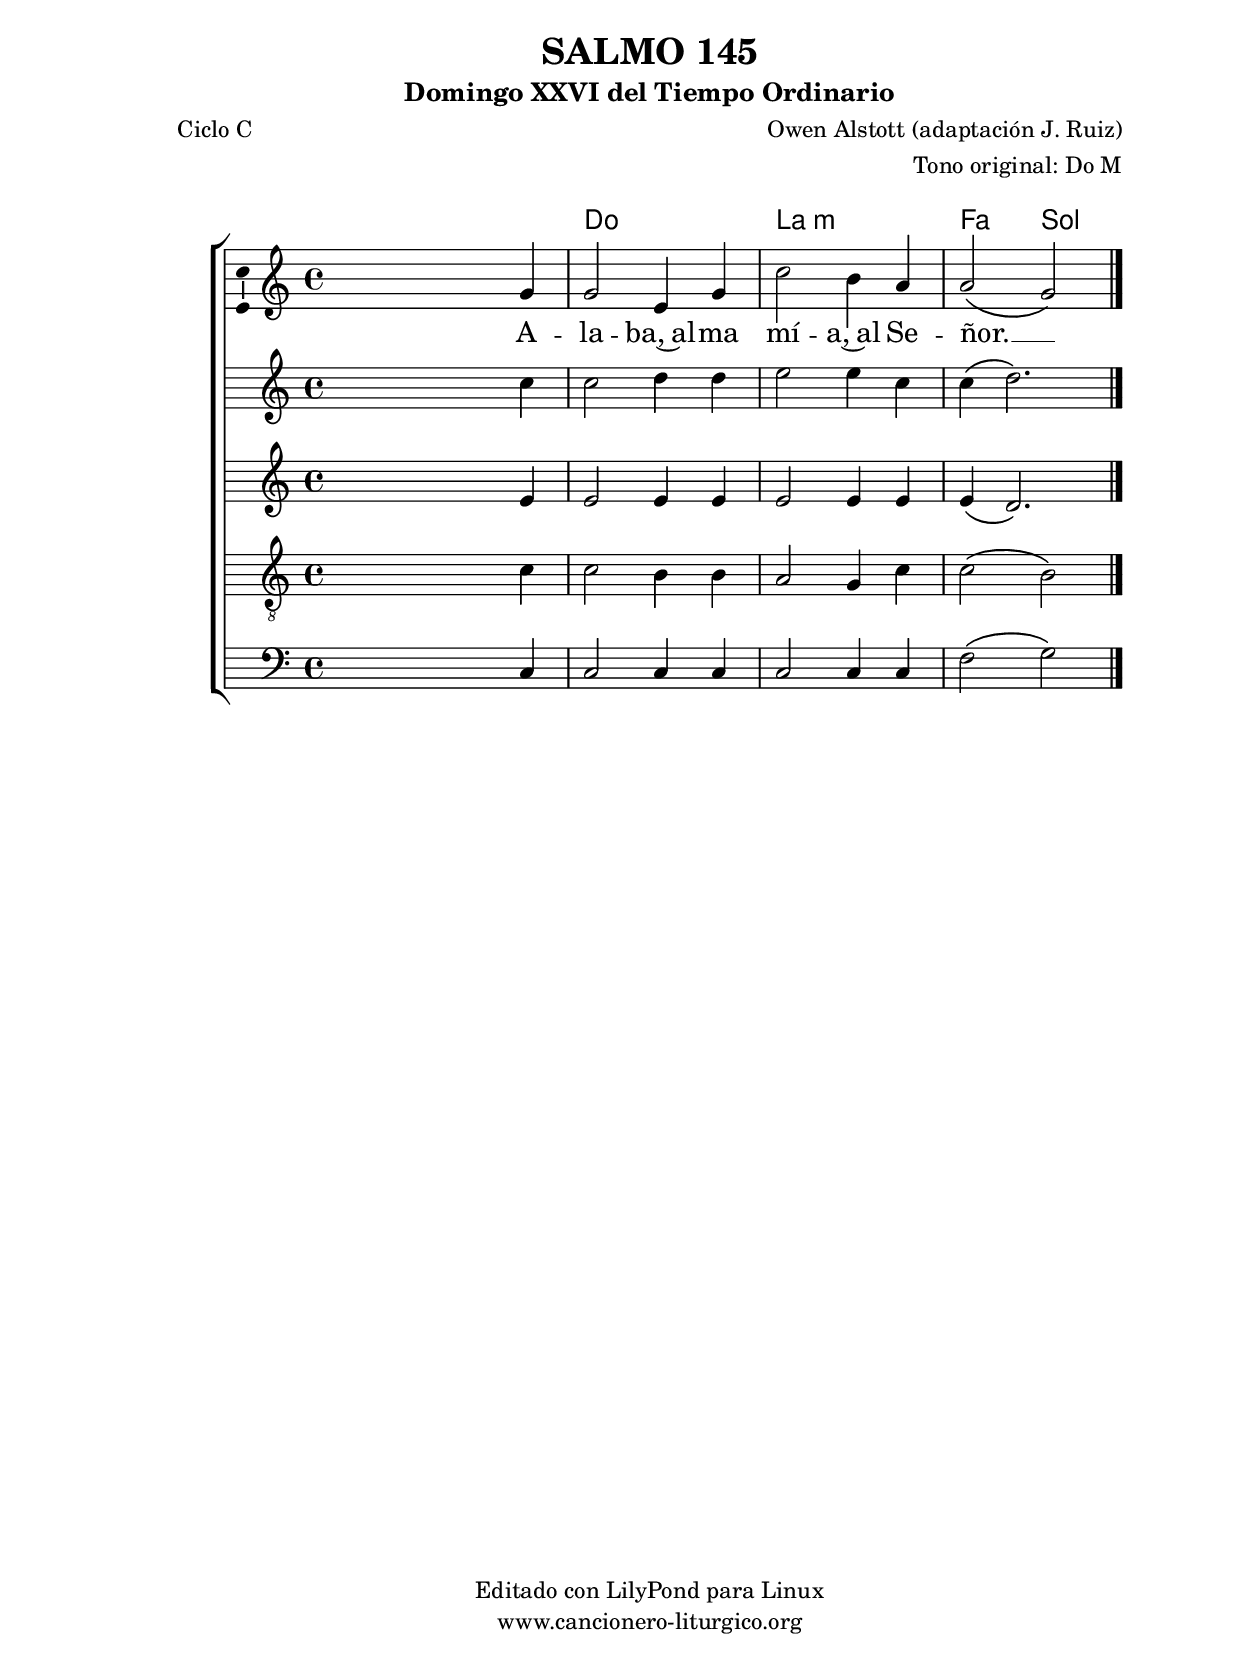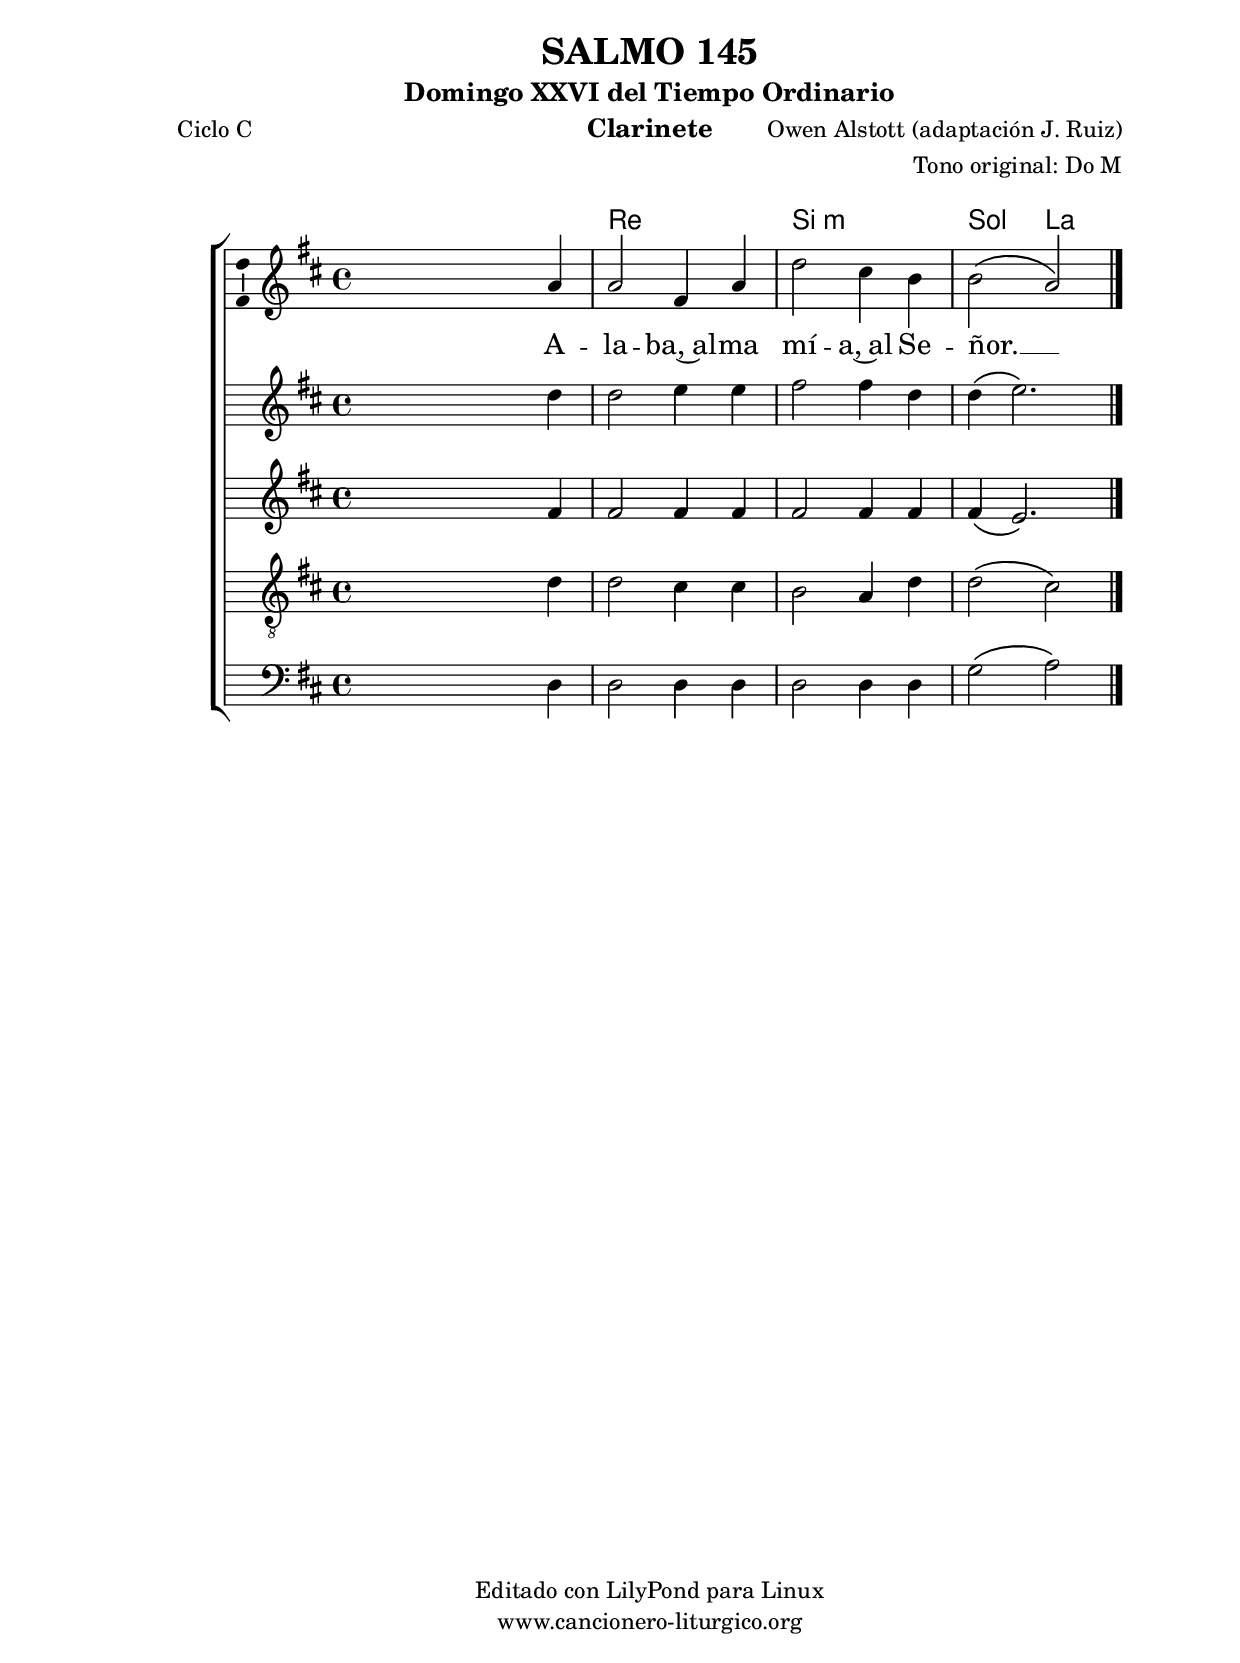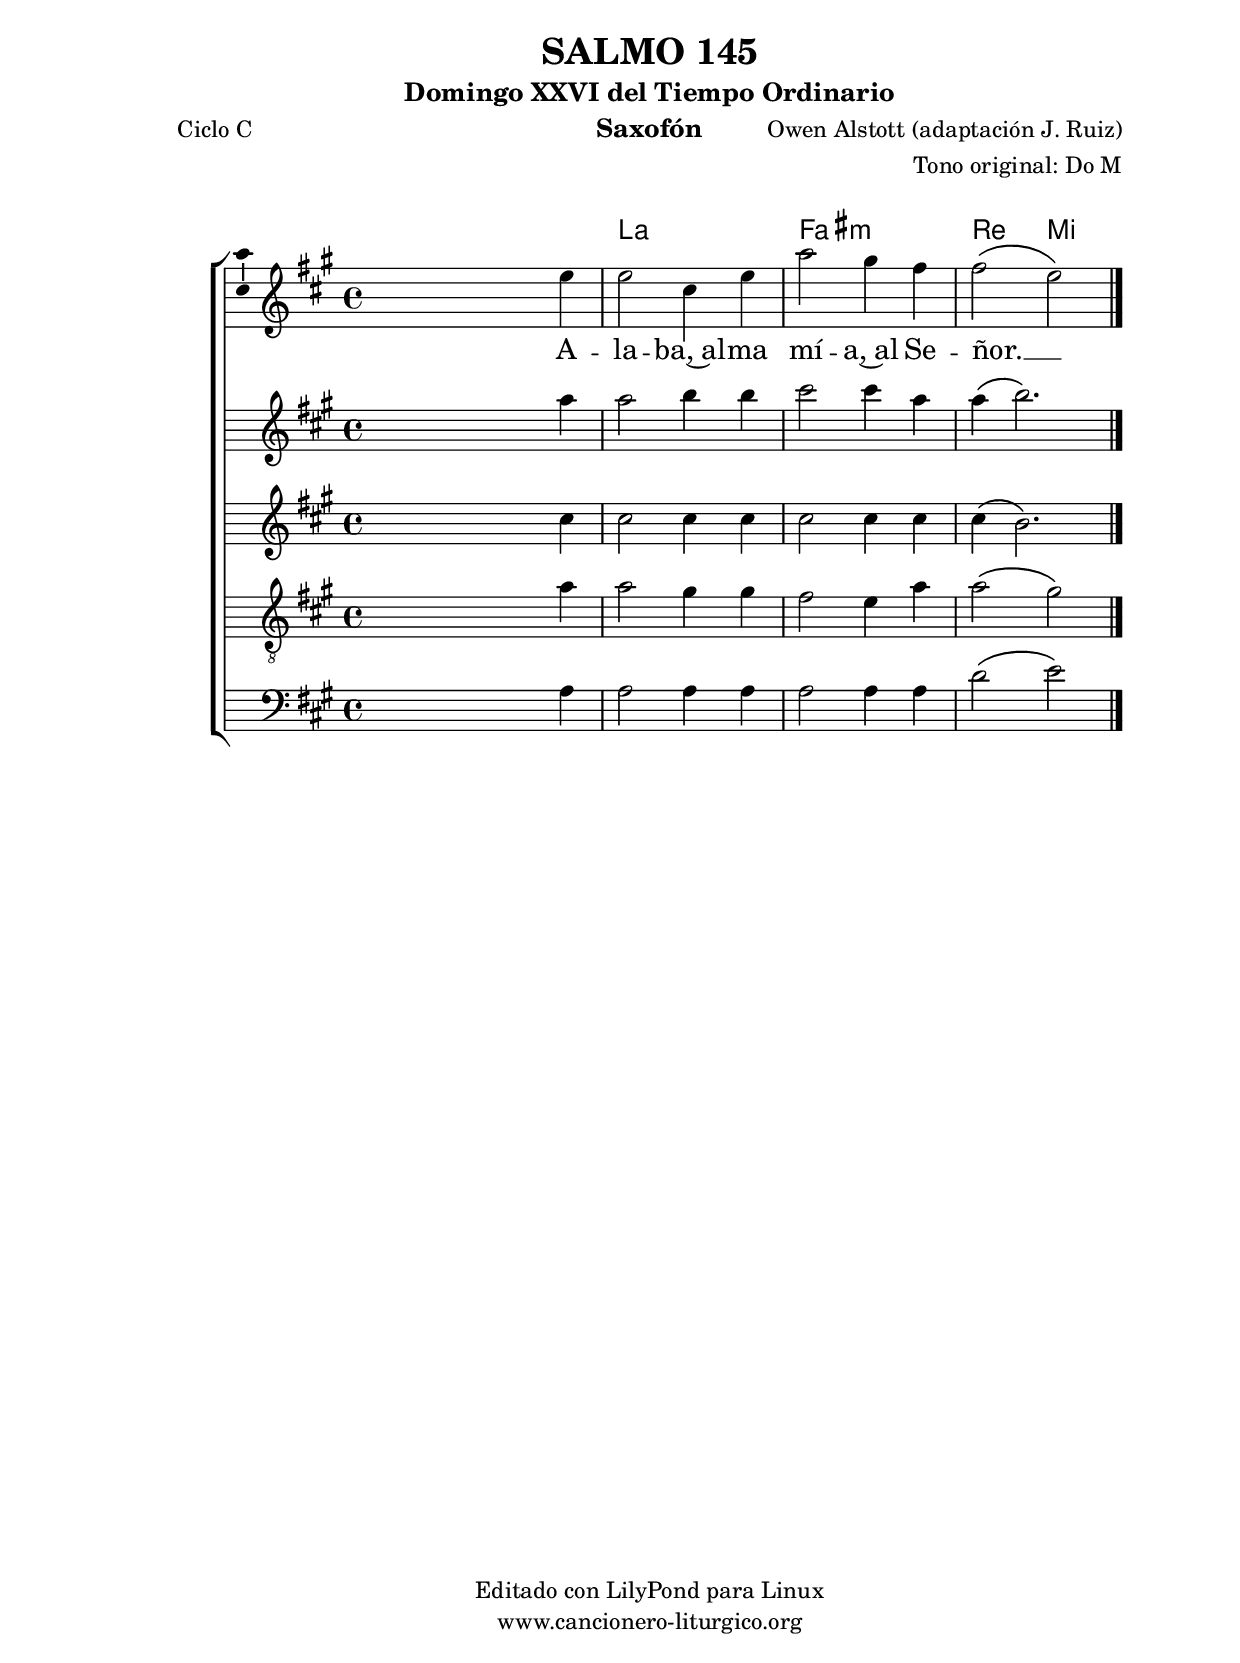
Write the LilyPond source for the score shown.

%
%para convertir .midi en .wav:
%timidity filename.midi -Ow -o finename.wav
%
%
%Para convertir de .wav a .mp3:
%lame -h -m j filename.wav
%
%
%para escuchar el midi:
%timidity nombrefichero.midi
%


%versión de lilypond para la que se ha escrito esta partitura:
\version "2.16.0"

	%Tamaño papel
	#(set-default-paper-size "a4")
	%Tamaño partitura
	#(set-global-staff-size 20)
	%No responde al pulsar sobre una nota
	#(ly:set-option 'point-and-click #f)

%parámetros del encabezamiento:
\header {
	title = "SALMO 145"
	subtitle = "Domingo XXVI del Tiempo Ordinario"
	composer = "Owen Alstott (adaptación J. Ruiz)"
	poet = "Ciclo C"
	meter = ""
	arranger = "Tono original: Do M"
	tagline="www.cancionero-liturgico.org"
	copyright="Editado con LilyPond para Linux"
	tiempo = "Ordinario"
	usos = "Salmo"
	letra = "Alaba, alma mía, al Señor."
	}

%parámetros asociados al papel:
\paper  {
	oddHeaderMarkup = \markup {\fill-line { \on-the-fly #not-first-page \fromproperty #'header:title \on-the-fly #not-first-page \fromproperty #'header:composer }}
	evenHeaderMarkup = \markup {\fill-line { \fromproperty #'header:composer \fromproperty #'header:title }}
	#(set-paper-size "a4")
	print-page-number = ##f
	first-page-number = 1
	print-first-page-number = ##f
%	head-separation = 3.0 \cm
	top-margin = 2.0 \cm
	bottom-margin = 0.5\cm
%%%	bottom-margin = -1.0\cm
	left-margin = 3.0 \cm
	line-width = 16.0 \cm 
	indent = 8\mm
	interscoreline = 2.\mm
	between-system-space = 15\mm
%	para que las partituras no llenen la hoja:
	ragged-bottom = ##t
%	idem para la última hoja:
	ragged-last-bottom = ##f
%	para que las partituras llenen el ancho del papel:
	ragged-last = ##f
	after-title-space = 2.5 \cm
%page-count=1
%system-count=8

	%Flexible Vertical Spacing
%	markup-markup-spacing =
%	#'((basic-distance . 15) (minimum-distance . 15) (padding . 3))
	markup-system-spacing =
	#'((basic-distance . 15) (minimum-distance . 15) (padding . 3))
	system-system-spacing =
	#'((basic-distance . 15) (minimum-distance . 15) (padding . 3))
	score-system-spacing =
	#'((basic-distance . 15) (minimum-distance . 15) (padding . 5))
%	top-system-spacing = % header
%	#'((basic-distance . 8) (minimum-distance . 0) (padding . 3))
%	top-markup-spacing =
%	#'((basic-distance . 20) (minimum-distance . 20) (padding . 3))
	last-bottom-spacing = % footer
	#'((basic-distance . 5) (minimum-distance . 5) (padding . 3))
%	score-markup-spacing =
%	#'((basic-distance . 16) (minimum-distance . 13) (padding . 3))

	}


%parámetros que afectan a toda la partitura:
global =  {
	%clave de sol (G):
	\clef G
	%armadura:
%	\transpose e f
	\key c \major
	\tempo 4=100
	\set Score.tempoHideNote = ##t
	}


acordes = {
	\italianChords
	\chordmode {
%	\transpose e f
{

s1 c1 a:m f2 g

	}
	}
}


melodia = 
%	\transpose e f
{
	\relative c''{

\time 4/4

s2. g4
g2 e4 g
c2 b4 a
a2 \(g\)

	\bar "|."
	}
	}


melodiadisc = 
%	\transpose e f
{
	\relative c''{
	\time 4/4

s2. c4
c2  d4 d
e2 e4 c
c4 \(d2.\)

	\bar "|."
	}
	}

melodiados = 
%	\transpose e f
{
	\relative c'{
	\time 4/4

s2. e4
e2 e4 e
e2 e4 e
e4 \(d2.\)

	\bar "|."
	}
	}


melodiatres = 
%	\transpose e f
{
	\relative c'{

%clave de fa (F):
%\clef F
\clef "G_8"

	\time 4/4

s2. c4
c2 b4 b
a2 g4 c
c2 \(b\)

	\bar "|."
	}
	}

melodiacuatro = 
%	\transpose e f
{
	\relative c{

%clave de fa (F):
\clef F

	\time 4/4

s2. c4
c2 c4 c
c2 c4 c
f2 \(g\)

	\bar "|."
	}
	}


texto = \lyricmode {
A -- la -- ba,~al -- ma mí -- a,~al Se -- ñor. __ _
	}


acordesStaff = \context ChordNames = acordesStaff <<
	\set chordChanges = ##t
	\acordes
	>>


vozStaff = \context Voice = vozStaff
\with {\consists "Ambitus_engraver"}
<<
%	\set Staff.instrumentName = ""
%	\set Staff.shortInstrumentName = ""
%	\set Staff.midiInstrument = #"clarinet"
%	\set Staff.midiInstrument = #"cello"
%	\set Staff.midiInstrument = #"flute"
	\set Staff.midiInstrument = #"electric guitar (jazz)"
%	\set Staff.midiInstrument = #"english horn"
%	\set Staff.midiInstrument = #"violin"
%	\set Staff.midiInstrument = #"glockenspiel"
	\set Staff.midiMinimumVolume = #0.7
	\set Staff.midiMaximumVolume = #0.9
	\global
	\melodia
	>>

vozdiscStaff = \context Voice = vozdiscStaff
<<
%	\set Staff.instrumentName = "Saxofón"
%	\set Staff.shortInstrumentName = "S"
	\override Staff.StaffSymbol #'staff-space = #(magstep -0.35)
	\set Staff.midiInstrument = #"violin"
	\set Staff.midiMinimumVolume = #0.4
	\set Staff.midiMaximumVolume = #0.5
%Cambio tono para saxofón (DESDE tono de clarinete)
%El segundo comando escribe la partitura en el tono del saxofón
%El primer comando hace que el fichero midi, a pesar de lo anterior, suene en el mismo tono que el resto de la partitura
%%%%%\transposition f'
%%%%%\transpose d a,
{
	\global
	\melodiadisc
}
	>>

vozdosStaff = \context Voice = vozdosStaff
<<
%	\set Staff.instrumentName = "Clarinete 1"
%	\set Staff.shortInstrumentName = "C1"
	\override Staff.StaffSymbol #'staff-space = #(magstep -0.35)
	\set Staff.midiInstrument = #"english horn"
	\set Staff.midiMinimumVolume = #0.4
	\set Staff.midiMaximumVolume = #0.5
	\global
	\melodiados
	>>

voztresStaff = \context Voice = voztresStaff
<<
%	\set Staff.instrumentName = "Clarinete 2"
%	\set Staff.shortInstrumentName = "C2"
	\override Staff.StaffSymbol #'staff-space = #(magstep -0.35)
	\set Staff.midiInstrument = #"violin"
	\set Staff.midiMinimumVolume = #0.4
	\set Staff.midiMaximumVolume = #0.5
	\global
	\melodiatres
	>>

vozcuatroStaff = \context Voice = vozcuatroStaff
<<
%	\set Staff.instrumentName = "Bajo"
%	\set Staff.shortInstrumentName = "B"
	\override Staff.StaffSymbol #'staff-space = #(magstep -0.35)
	\set Staff.midiInstrument = #"electric bass (finger)"
	\set Staff.midiMinimumVolume = #0.9
	\set Staff.midiMaximumVolume = #0.9
	\global
	\relative c' \melodiacuatro
	>>

textoStaff = \context Lyrics = textoStaff <<
	\lyricsto vozStaff \texto
	>>


\book {
	\score {
		\context ChoirStaff {
%			\override StaffGroup.SystemStartBracket #'collapse-height = #1
%			\override Score.SystemStartBar #'collapse-height = #1
			<<
			\acordesStaff
			\vozStaff
			\textoStaff
			\vozdiscStaff
			\vozdosStaff
			\voztresStaff
			\vozcuatroStaff
			>>
			}
		\layout {
	    		\context {
				\Lyrics
				\override LyricText #'font-size = #2
				}
	   		 \context {
				\Score
				%fontSize = #3
				\override StaffSymbol #'staff-space = #(magstep +3)
				%\override Beam #'thickness = #0.55
				%\override SpacingSpanner #'spacing-increment = #1.0
				%\override Slur #'height-limit = #1.5
				}
			}
		}
	\score {
		\unfoldRepeats
		\context ChoirStaff {
			<<
			\acordesStaff
			\vozStaff
			\vozdiscStaff
			\vozdosStaff
			\voztresStaff
			\vozcuatroStaff
			>>
			}
		\midi {
	  		\context {
	  			\Score
				tempoWholesPerMinute = #(ly:make-moment 70 4)
				}
			}
		}
	}

%Partitura para clarinete
#(define output-suffix "C")
\book {
	\header{
		instrument = "Clarinete"
		}
	\score {
		\context ChoirStaff {
%			\override StaffGroup.SystemStartBracket #'collapse-height = #1
%			\override Score.SystemStartBar #'collapse-height = #1
\transpose c d
			<<
			\acordesStaff
			\vozStaff
			\textoStaff
			\vozdiscStaff
			\vozdosStaff
			\voztresStaff
			\vozcuatroStaff
			>>
			}
		\layout {
	    		\context {
				\Lyrics
				\override LyricText #'font-size = #2
				}
	   		 \context {
				\Score
				%fontSize = #3
				\override StaffSymbol #'staff-space = #(magstep +3)
				%\override Beam #'thickness = #0.55
				%\override SpacingSpanner #'spacing-increment = #1.0
				%\override Slur #'height-limit = #1.5
				}
			}
		}
	}

%Partitura para saxofón
#(define output-suffix "S")
\book {
	\header{
		instrument = "Saxofón"
		}
	\score {
		\context ChoirStaff {
%			\override StaffGroup.SystemStartBracket #'collapse-height = #1
%			\override Score.SystemStartBar #'collapse-height = #1
\transpose c a
			<<
			\acordesStaff
			\vozStaff
			\textoStaff
			\vozdiscStaff
			\vozdosStaff
			\voztresStaff
			\vozcuatroStaff
			>>
			}
		\layout {
	    		\context {
				\Lyrics
				\override LyricText #'font-size = #2
				}
	   		 \context {
				\Score
				%fontSize = #3
				\override StaffSymbol #'staff-space = #(magstep +3)
				%\override Beam #'thickness = #0.55
				%\override SpacingSpanner #'spacing-increment = #1.0
				%\override Slur #'height-limit = #1.5
				}
			}
		}
	}

